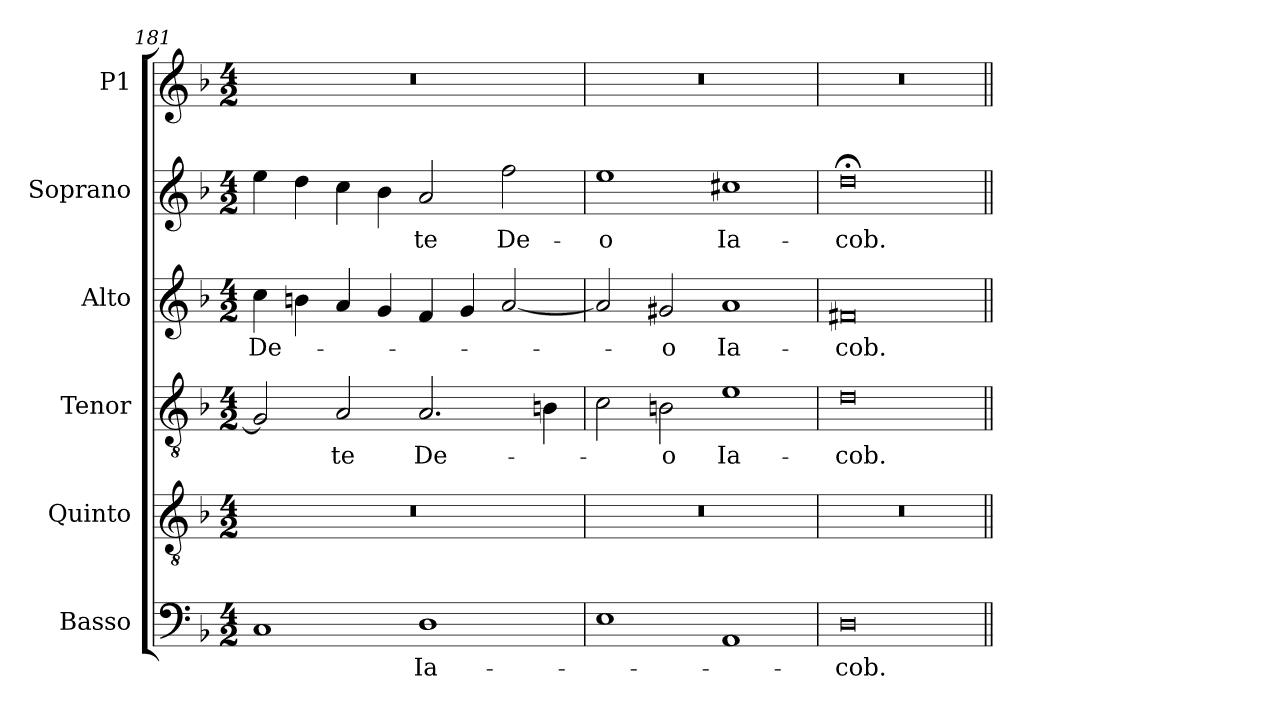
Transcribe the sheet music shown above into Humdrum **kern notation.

**kern	**text	**kern	**kern	**text	**kern	**text	**kern	**text	**kern
*part6	*part6	*part5	*part4	*part4	*part3	*part3	*part2	*part2	*part1
*staff6	*staff6	*staff5	*staff4	*staff4	*staff3	*staff3	*staff2	*staff2	*staff1
*I"Basso	*	*I"Quinto	*I"Tenor	*	*I"Alto	*	*I"Soprano	*	*I"P1
*I'B.	*	*I'Q.	*I'T.	*	*I'A.	*	*I'S.	*	*
*clefF4	*	*clefGv2	*clefGv2	*	*clefG2	*	*clefG2	*	*clefG2
*	*	*ITrd7c12	*ITrd7c12	*	*	*	*	*	*
*k[b-]	*	*k[b-]	*k[b-]	*	*k[b-]	*	*k[b-]	*	*k[b-]
*F:	*	*F:	*F:	*	*F:	*	*F:	*	*F:
*M4/2	*	*M4/2	*M4/2	*	*M4/2	*	*M4/2	*	*M4/2
=181	=181	=181	=181	=181	=181	=181	=181	=181	=181
!	!	!LO:N:vis=1	!	!	!	!	!	!	!
!	!	!	!	!	!	!LO:LY:b:color=#000000	!	!	!LO:N:vis=1
1Ci	.	0r	2GGi/]	.	4cci\	De-	4eei\	.	0r
.	.	.	.	.	4bni\	.	4ddi\	.	.
!	!	!	!	!LO:LY:b:color=#000000	!	!	!	!	!
.	.	.	2AAi/	-te	4ai/	.	4cci\	.	.
.	.	.	.	.	4gi/	.	4b-i\	.	.
!	!LO:LY:b:color=#000000	!	!	!	!	!	!	!	!
!	!	!	!	!LO:LY:b:color=#000000	!	!	!	!	!
!	!	!	!	!	!	!	!	!LO:LY:b:color=#000000	!
1Di	Ia-	.	2.AAi/	De-	4fi/	.	2ai/	-te	.
.	.	.	.	.	4gi/	.	.	.	.
!	!	!	!	!	!	!	!	!LO:LY:b:color=#000000	!
.	.	.	.	.	[2ai/	.	2ffi\	De-	.
.	.	.	4BBni\	.	.	.	.	.	.
=182	=182	=182	=182	=182	=182	=182	=182	=182	=182
!	!	!LO:N:vis=1	!	!	!	!	!	!	!
!	!	!	!	!	!	!	!	!LO:LY:b:color=#000000	!LO:N:vis=1
1Ei	.	0r	2Ci\	.	2ai/]	.	1eei	-o	0r
!	!	!	!	!LO:LY:b:color=#000000	!	!	!	!	!
!	!	!	!	!	!	!LO:LY:b:color=#000000	!	!	!
.	.	.	2BBni\	-o	2g#Xi/	-o	.	.	.
!	!	!	!	!LO:LY:b:color=#000000	!	!	!	!	!
!	!	!	!	!	!	!LO:LY:b:color=#000000	!	!	!
!	!	!	!	!	!	!	!	!LO:LY:b:color=#000000	!
1AAi	.	.	1Ei	Ia-	1ai	Ia-	1cc#Xi	Ia-	.
=183	=183	=183	=183	=183	=183	=183	=183	=183	=183
!	!LO:LY:b:color=#000000	!LO:N:vis=1	!	!	!	!	!	!	!
!	!	!	!	!LO:LY:b:color=#000000	!	!	!	!	!
!	!	!	!	!	!	!LO:LY:b:color=#000000	!	!	!
!	!	!	!	!	!	!	!	!LO:LY:b:color=#000000	!LO:N:vis=1
0Di	-cob.	0r	0Di	-cob.	0f#Xi	-cob.	0dd;i	-cob.	0r
=||	=||	=||	=||	=||	=||	=||	=||	=||	=||
*-	*-	*-	*-	*-	*-	*-	*-	*-	*-
